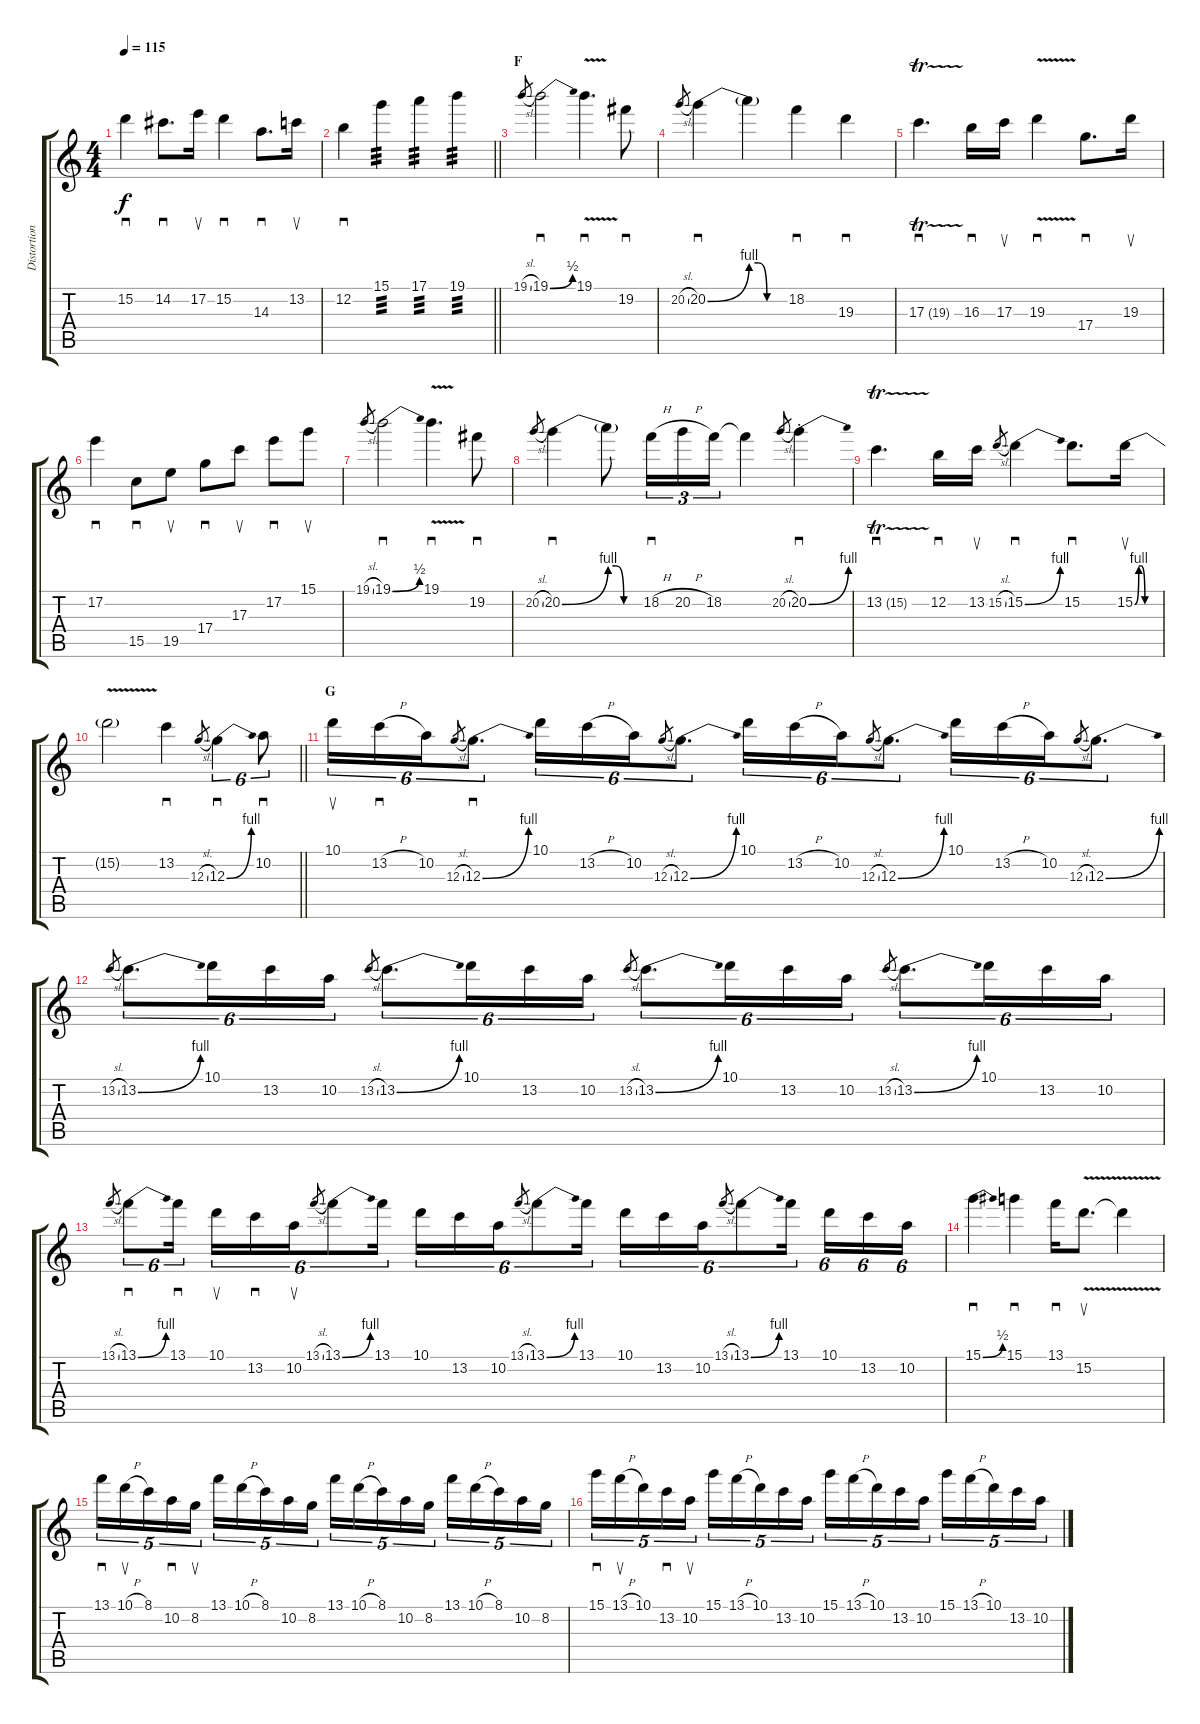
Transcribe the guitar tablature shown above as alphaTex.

\track ("Distortion Guitar" "Distortion") {instrument overdrivenguitar}
\staff {score tabs}
\tuning (E4 B3 G3 D3 A2 E2) {hide}
\ts (4 4)
\tempo 115
\clef g2
\ks c
15.2.4{sd dy f} 14.2.8{d sd} 17.2.16{su} 15.2.4{sd} 14.3.8{d sd} 13.2.16{su} |
\barLineRight lightlight
12.2.4{sd} 15.1.4{tp 3} 17.1.4{tp 3} 19.1.4{tp 3} |
\section ("" "F")
19.1{sl}.8{gr} 19.1{be (bend 0 0 60 2)}.2{sd} 19.1{v}.4{d sd} 19.2.8{sd} |
20.2{sl}.8{gr} 20.2{be (bend 0 0 60 4)}.4{sd} 20.2{be (custom 0 4 15 4 30 0 60 0) t}.4 18.2.4{sd} 19.3.4{sd} |
17.3{tr (19 32)}.4{d sd} 16.3.16{sd} 17.3.16{su} 19.3{v}.4{sd} 17.4.8{d sd} 19.3.16{su} |
17.2.4{sd} 15.5.8{sd} 19.5.8{su} 17.4.8{sd} 17.3.8{su} 17.2.8{sd} 15.1.8{su} |
19.1{sl}.8{gr} 19.1{be (bend 0 0 60 2)}.2{sd} 19.1{v}.4{d sd} 19.2.8{sd} |
20.2{sl}.8{gr} 20.2{be (bend 0 0 60 4)}.4{sd} 20.2{be (custom 0 4 15 4 30 0 60 0) t}.8 18.2{h}.16{sd tu (3 2)} 20.2{h}.16{tu (3 2)} 18.2.16{tu (3 2)} 18.2{t}.4 20.2{sl}.8{gr} 20.2{be (bend 0 0 60 4) st}.4{sd} |
13.2{tr (15 32)}.4{d sd} 12.2.16{sd} 13.2.16{su} 15.2{sl}.8{gr} 15.2{be (bend 0 0 60 4)}.4{sd} 15.2.8{d sd} 15.2{be (custom 0 0 10 4 15 4 25 0 60 0)}.16{su} |
\barLineRight lightlight
15.2{v t}.2 13.2.4{sd} 12.3{sl}.8{gr} 12.3{be (bend 0 0 60 4)}.4{sd tu (6 4)} 10.2.8{sd tu (6 4)} |
\section ("" "G")
10.1.16{su tu (6 4)} 13.2{h}.16{sd tu (6 4)} 10.2.16{tu (6 4)} 12.3{sl}.8{gr} 12.3{be (bend 0 0 60 4)}.8{d sd tu (6 4)} 10.1.16{tu (6 4)} 13.2{h}.16{tu (6 4)} 10.2.16{tu (6 4)} 12.3{sl}.8{gr} 12.3{be (bend 0 0 60 4)}.8{d tu (6 4)} 10.1.16{tu (6 4)} 13.2{h}.16{tu (6 4)} 10.2.16{tu (6 4)} 12.3{sl}.8{gr} 12.3{be (bend 0 0 60 4)}.8{d tu (6 4)} 10.1.16{tu (6 4)} 13.2{h}.16{tu (6 4)} 10.2.16{tu (6 4)} 12.3{sl}.8{gr} 12.3{be (bend 0 0 60 4)}.8{d tu (6 4)} |
13.2{sl}.8{gr} 13.2{be (bend 0 0 60 4)}.8{d tu (6 4)} 10.1.16{tu (6 4)} 13.2.16{tu (6 4)} 10.2.16{tu (6 4)} 13.2{sl}.8{gr} 13.2{be (bend 0 0 60 4)}.8{d tu (6 4)} 10.1.16{tu (6 4)} 13.2.16{tu (6 4)} 10.2.16{tu (6 4)} 13.2{sl}.8{gr} 13.2{be (bend 0 0 60 4)}.8{d tu (6 4)} 10.1.16{tu (6 4)} 13.2.16{tu (6 4)} 10.2.16{tu (6 4)} 13.2{sl}.8{gr} 13.2{be (bend 0 0 60 4)}.8{d tu (6 4)} 10.1.16{tu (6 4)} 13.2.16{tu (6 4)} 10.2.16{tu (6 4)} |
13.1{sl}.8{gr} 13.1{be (bend 0 0 60 4)}.8{sd tu (6 4)} 13.1.16{sd tu (6 4) beam splitsecondary} 10.1.16{su tu (6 4)} 13.2.16{sd tu (6 4)} 10.2.16{su tu (6 4)} 13.1{sl}.8{gr} 13.1{be (bend 0 0 60 4)}.8{tu (6 4)} 13.1.16{tu (6 4) beam splitsecondary} 10.1.16{tu (6 4)} 13.2.16{tu (6 4)} 10.2.16{tu (6 4)} 13.1{sl}.8{gr} 13.1{be (bend 0 0 60 4)}.8{tu (6 4)} 13.1.16{tu (6 4) beam splitsecondary} 10.1.16{tu (6 4)} 13.2.16{tu (6 4)} 10.2.16{tu (6 4)} 13.1{sl}.8{gr} 13.1{be (bend 0 0 60 4)}.8{tu (6 4)} 13.1.16{tu (6 4) beam splitsecondary} 10.1.16{tu (6 4)} 13.2.16{tu (6 4)} 10.2.16{tu (6 4)} |
15.1{be (bend 0 0 60 2)}.4{sd} 15.1.4{sd} 13.1.16{sd} 15.2{v}.8{d su} 15.2{t}.4 |
13.1.16{sd tu (5 4)} 10.1{h}.16{su tu (5 4)} 8.1.16{tu (5 4)} 10.2.16{sd tu (5 4)} 8.2.16{su tu (5 4)} 13.1.16{tu (5 4)} 10.1{h}.16{tu (5 4)} 8.1.16{tu (5 4)} 10.2.16{tu (5 4)} 8.2.16{tu (5 4)} 13.1.16{tu (5 4)} 10.1{h}.16{tu (5 4)} 8.1.16{tu (5 4)} 10.2.16{tu (5 4)} 8.2.16{tu (5 4)} 13.1.16{tu (5 4)} 10.1{h}.16{tu (5 4)} 8.1.16{tu (5 4)} 10.2.16{tu (5 4)} 8.2.16{tu (5 4)} |
15.1.16{sd tu (5 4)} 13.1{h}.16{su tu (5 4)} 10.1.16{tu (5 4)} 13.2.16{sd tu (5 4)} 10.2.16{su tu (5 4)} 15.1.16{tu (5 4)} 13.1{h}.16{tu (5 4)} 10.1.16{tu (5 4)} 13.2.16{tu (5 4)} 10.2.16{tu (5 4)} 15.1.16{tu (5 4)} 13.1{h}.16{tu (5 4)} 10.1.16{tu (5 4)} 13.2.16{tu (5 4)} 10.2.16{tu (5 4)} 15.1.16{tu (5 4)} 13.1{h}.16{tu (5 4)} 10.1.16{tu (5 4)} 13.2.16{tu (5 4)} 10.2.16{tu (5 4)}
